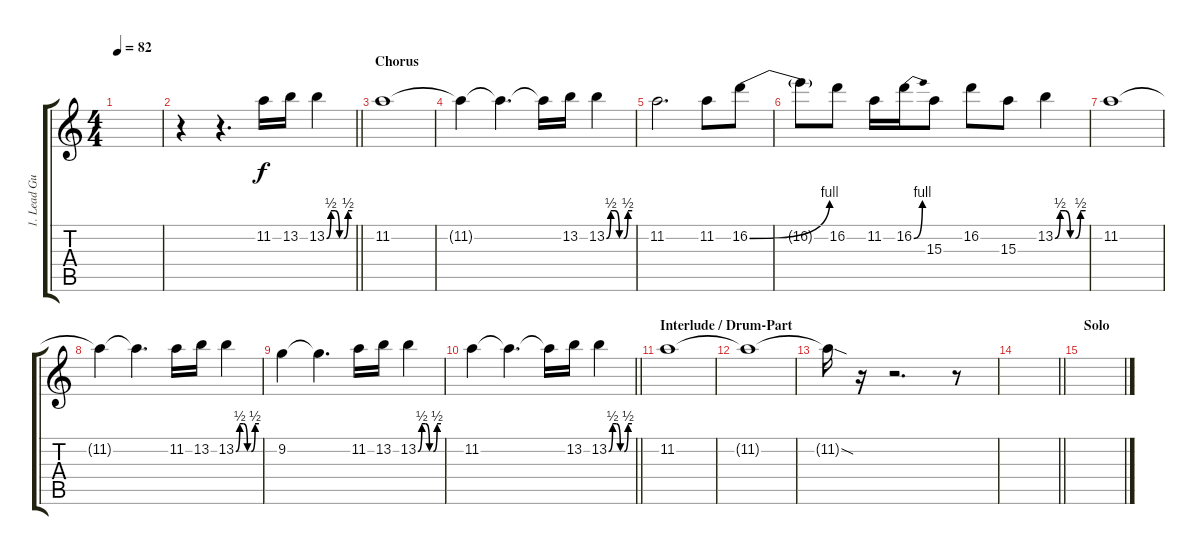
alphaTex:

\track ("1. Lead Guitar Effects" "1. Lead Gu") {instrument overdrivenguitar}
\staff {score tabs}
\tuning (Eb4 Bb3 Gb3 Db3 Ab2 Eb2) {hide}
\ts (4 4)
\tempo 82
\clef g2
\ks c
|
\barLineRight lightlight
r.4 r.4{d} 11.2.16 13.2.16 13.2{be (custom 0 0 10 2 20 2 30 0 40 0 50 2 60 2)}.4 |
\section ("" "Chorus")
11.2.1 |
11.2{t}.4 11.2{t}.4{d} 11.2{t}.16 13.2.16 13.2{be (custom 0 0 10 2 20 2 30 0 40 0 50 2 60 2)}.4 |
11.2.2{d} 11.2.8 16.2{be (bend 0 0 60 4)}.8 |
16.2{t}.8 16.2.8 11.2.16 16.2{be (bend 0 0 60 4)}.16 15.3.8 16.2.8 15.3.8 13.2{be (custom 0 0 10 2 20 2 30 0 40 0 50 2 60 2)}.4 |
11.2.1 |
11.2{t}.4 11.2{t}.4{d} 11.2.16 13.2.16 13.2{be (custom 0 0 10 2 20 2 30 0 40 0 50 2 60 2)}.4 |
9.2.4 9.2{t}.4{d} 11.2.16 13.2.16 13.2{be (custom 0 0 10 2 20 2 30 0 40 0 50 2 60 2)}.4 |
\barLineRight lightlight
11.2.4 11.2{t}.4{d} 11.2{t}.16 13.2.16 13.2{be (custom 0 0 10 2 20 2 30 0 40 0 50 2 60 2)}.4 |
\section ("" "Interlude / Drum-Part")
11.2.1{volume 3} |
11.2{t}.1 |
11.2{sod t}.16{volume 9} r.16 r.2{d} r.8 |
\barLineRight lightlight
|
\section ("" "Solo")
